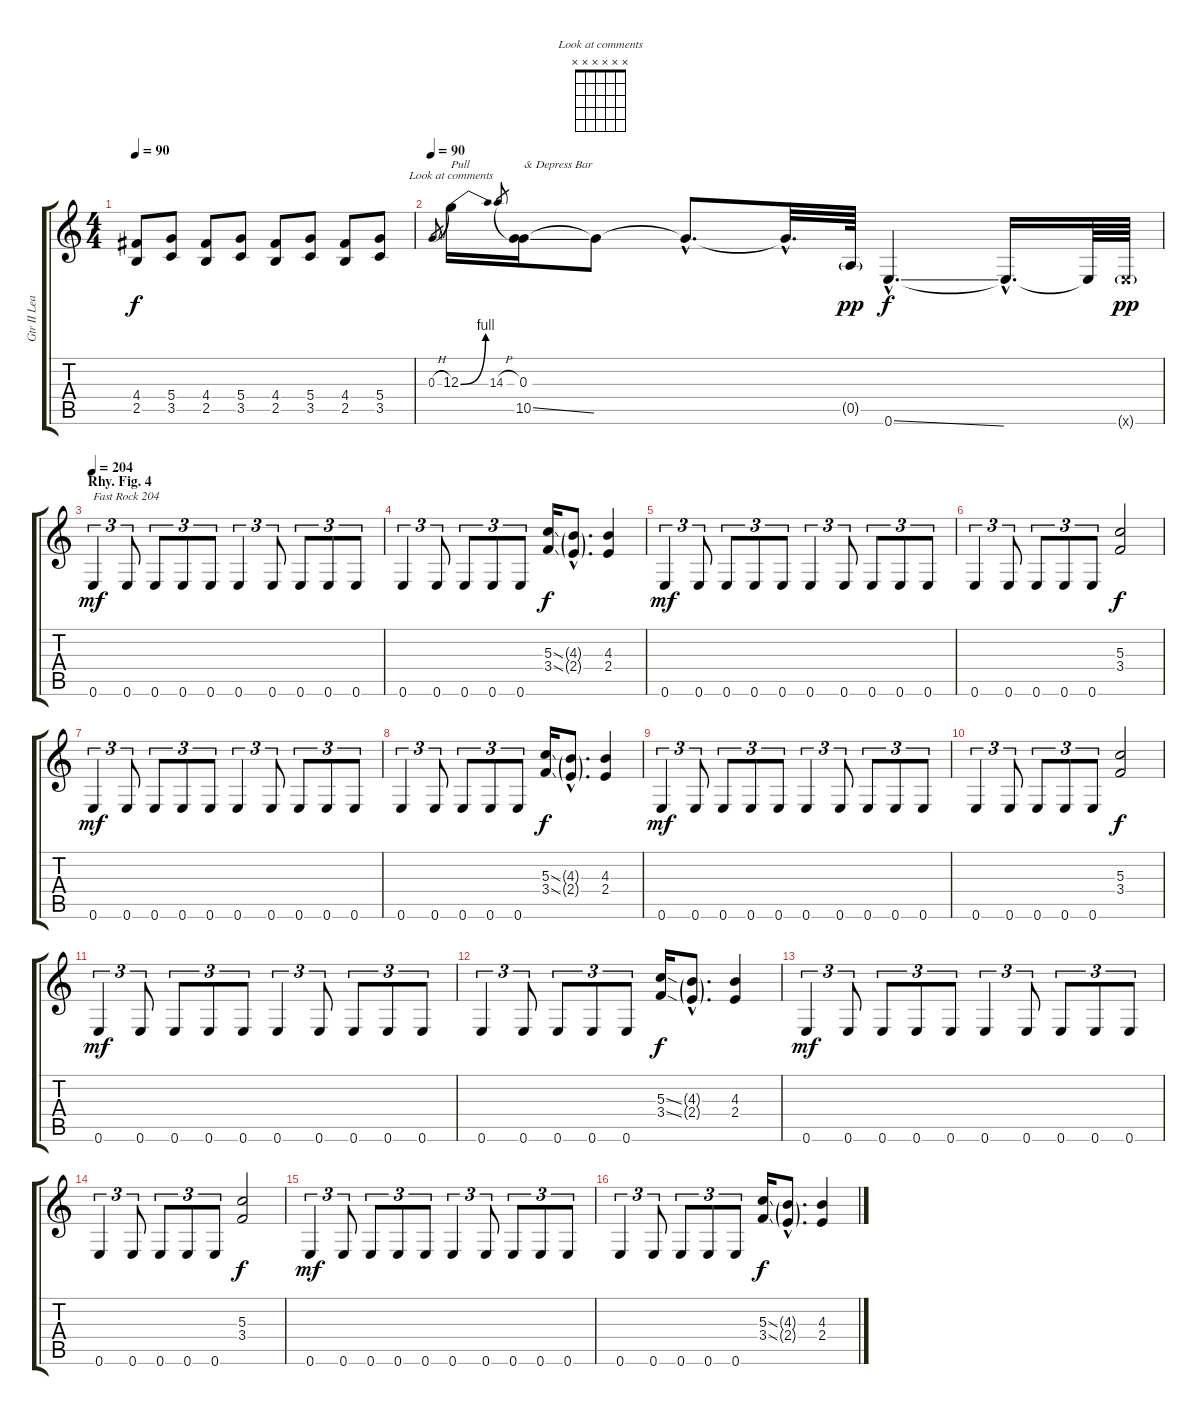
\track ("Gtr II Lead" "Gtr II Lea") {instrument overdrivenguitar}
\staff {score tabs}
\tuning (E4 B3 G3 D3 A2 E2) {hide}
\chord ("Look at comments" x x x x x x)
\ts (4 4)
\tempo 90
\clef g2
\ks c
(4.4 2.5).8{dy f balance 14} (5.4 3.5).8 (4.4 2.5).8 (5.4 3.5).8 (4.4 2.5).8 (5.4 3.5).8 (4.4 2.5).8 (5.4 3.5).8 |
\tempo 90
0.3{h}.8{gr} 12.3{be (bend 0 0 60 4)}.16{ch "Look at comments" txt "Pull"} 14.3{h}.8{gr} (0.3 10.5{ss}).16{txt "& Depress Bar"} 10.5{t}.8 10.5{hac t}.8{d} 10.5{hac t}.32{d} 0.5{g}.64{dy pp} 0.6{ss hac}.4{d dy f} 0.6{hac t}.16{d} 0.6{t}.64 0.6{g x}.64{dy pp} |
\section ("" "Rhy. Fig. 4")
\tempo 204
0.6.4{tu (3 2) txt "Fast Rock 204" dy mf} 0.6.8{tu (3 2)} 0.6.8{tu (3 2)} 0.6.8{tu (3 2)} 0.6.8{tu (3 2)} 0.6.4{tu (3 2)} 0.6.8{tu (3 2)} 0.6.8{tu (3 2)} 0.6.8{tu (3 2)} 0.6.8{tu (3 2)} |
0.6.4{tu (3 2)} 0.6.8{tu (3 2)} 0.6.8{tu (3 2)} 0.6.8{tu (3 2)} 0.6.8{tu (3 2)} (5.3{ss} 3.4{ss}).16{dy f} (4.3{g hac} 2.4{g hac}).8{d} (4.3 2.4).4 |
0.6.4{tu (3 2) dy mf} 0.6.8{tu (3 2)} 0.6.8{tu (3 2)} 0.6.8{tu (3 2)} 0.6.8{tu (3 2)} 0.6.4{tu (3 2)} 0.6.8{tu (3 2)} 0.6.8{tu (3 2)} 0.6.8{tu (3 2)} 0.6.8{tu (3 2)} |
0.6.4{tu (3 2)} 0.6.8{tu (3 2)} 0.6.8{tu (3 2)} 0.6.8{tu (3 2)} 0.6.8{tu (3 2)} (5.3 3.4).2{dy f} |
0.6.4{tu (3 2) dy mf} 0.6.8{tu (3 2)} 0.6.8{tu (3 2)} 0.6.8{tu (3 2)} 0.6.8{tu (3 2)} 0.6.4{tu (3 2)} 0.6.8{tu (3 2)} 0.6.8{tu (3 2)} 0.6.8{tu (3 2)} 0.6.8{tu (3 2)} |
0.6.4{tu (3 2)} 0.6.8{tu (3 2)} 0.6.8{tu (3 2)} 0.6.8{tu (3 2)} 0.6.8{tu (3 2)} (5.3{ss} 3.4{ss}).16{dy f} (4.3{g hac} 2.4{g hac}).8{d} (4.3 2.4).4 |
0.6.4{tu (3 2) dy mf} 0.6.8{tu (3 2)} 0.6.8{tu (3 2)} 0.6.8{tu (3 2)} 0.6.8{tu (3 2)} 0.6.4{tu (3 2)} 0.6.8{tu (3 2)} 0.6.8{tu (3 2)} 0.6.8{tu (3 2)} 0.6.8{tu (3 2)} |
0.6.4{tu (3 2)} 0.6.8{tu (3 2)} 0.6.8{tu (3 2)} 0.6.8{tu (3 2)} 0.6.8{tu (3 2)} (5.3 3.4).2{dy f} |
0.6.4{tu (3 2) dy mf} 0.6.8{tu (3 2)} 0.6.8{tu (3 2)} 0.6.8{tu (3 2)} 0.6.8{tu (3 2)} 0.6.4{tu (3 2)} 0.6.8{tu (3 2)} 0.6.8{tu (3 2)} 0.6.8{tu (3 2)} 0.6.8{tu (3 2)} |
0.6.4{tu (3 2)} 0.6.8{tu (3 2)} 0.6.8{tu (3 2)} 0.6.8{tu (3 2)} 0.6.8{tu (3 2)} (5.3{ss} 3.4{ss}).16{dy f} (4.3{g hac} 2.4{g hac}).8{d} (4.3 2.4).4 |
0.6.4{tu (3 2) dy mf} 0.6.8{tu (3 2)} 0.6.8{tu (3 2)} 0.6.8{tu (3 2)} 0.6.8{tu (3 2)} 0.6.4{tu (3 2)} 0.6.8{tu (3 2)} 0.6.8{tu (3 2)} 0.6.8{tu (3 2)} 0.6.8{tu (3 2)} |
0.6.4{tu (3 2)} 0.6.8{tu (3 2)} 0.6.8{tu (3 2)} 0.6.8{tu (3 2)} 0.6.8{tu (3 2)} (5.3 3.4).2{dy f} |
0.6.4{tu (3 2) dy mf} 0.6.8{tu (3 2)} 0.6.8{tu (3 2)} 0.6.8{tu (3 2)} 0.6.8{tu (3 2)} 0.6.4{tu (3 2)} 0.6.8{tu (3 2)} 0.6.8{tu (3 2)} 0.6.8{tu (3 2)} 0.6.8{tu (3 2)} |
0.6.4{tu (3 2)} 0.6.8{tu (3 2)} 0.6.8{tu (3 2)} 0.6.8{tu (3 2)} 0.6.8{tu (3 2)} (5.3{ss} 3.4{ss}).16{dy f} (4.3{g hac} 2.4{g hac}).8{d} (4.3 2.4).4
